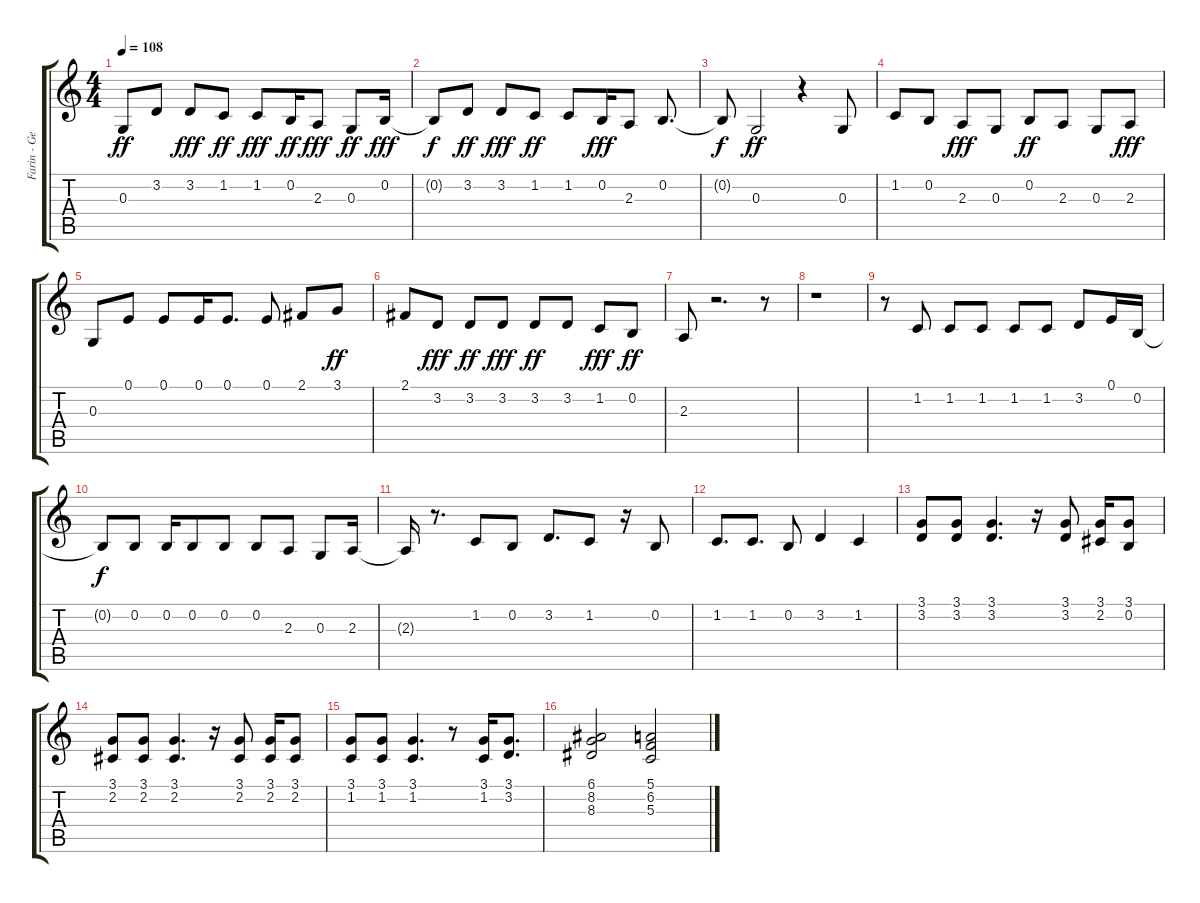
\track ("Farin - Gesang" "Farin - Ge") {instrument oboe}
\staff {score tabs}
\tuning (E4 B3 G3 D3 A2 E2) {hide}
\ts (4 4)
\tempo 108
\clef g2
\ks c
0.3.8{dy ff} 3.2.8 3.2.8{dy fff} 1.2.8{dy ff} 1.2.8{dy fff} 0.2.16{dy ff} 2.3.8{dy fff} 0.3.8{dy ff} 0.2.16{dy fff} |
0.2{t}.8{dy f} 3.2.8{dy ff} 3.2.8{dy fff} 1.2.8{dy ff} 1.2.8 0.2.16{dy fff} 2.3.8 0.2.8{d} |
0.2{t}.8{dy f} 0.3.2{dy ff} r.4 0.3.8 |
1.2.8 0.2.8 2.3.8{dy fff} 0.3.8 0.2.8{dy ff} 2.3.8 0.3.8 2.3.8{dy fff} |
0.3.8 0.1.8 0.1.8 0.1.16 0.1.8{d} 0.1.8 2.1.8 3.1.8{dy ff} |
2.1.8 3.2.8{dy fff} 3.2.8{dy ff} 3.2.8{dy fff} 3.2.8{dy ff} 3.2.8 1.2.8{dy fff} 0.2.8{dy ff} |
2.3.8 r.2{d} r.8 |
r.1 |
r.8 1.2.8 1.2.8 1.2.8 1.2.8 1.2.8 3.2.8 0.1.16 0.2.16 |
0.2{t}.8{dy f} 0.2.8 0.2.16 0.2.8 0.2.8 0.2.8 2.3.8 0.3.8 2.3.16 |
2.3{t}.16 r.8{d} 1.2.8 0.2.8 3.2.8{d} 1.2.8 r.16 0.2.8 |
1.2.8{d} 1.2.8{d} 0.2.8 3.2.4 1.2.4 |
(3.1 3.2).8 (3.1 3.2).8 (3.1 3.2).4{d} r.16 (3.1 3.2).8 (3.1 2.2).16 (3.1 0.2).8 |
(3.1 2.2).8 (3.1 2.2).8 (3.1 2.2).4{d} r.16 (3.1 2.2).8 (3.1 2.2).16 (3.1 2.2).8 |
(3.1 1.2).8 (3.1 1.2).8 (3.1 1.2).4{d} r.8 (3.1 1.2).16 (3.1 3.2).8{d} |
(6.1 8.2 8.3).2 (5.1 6.2 5.3).2
